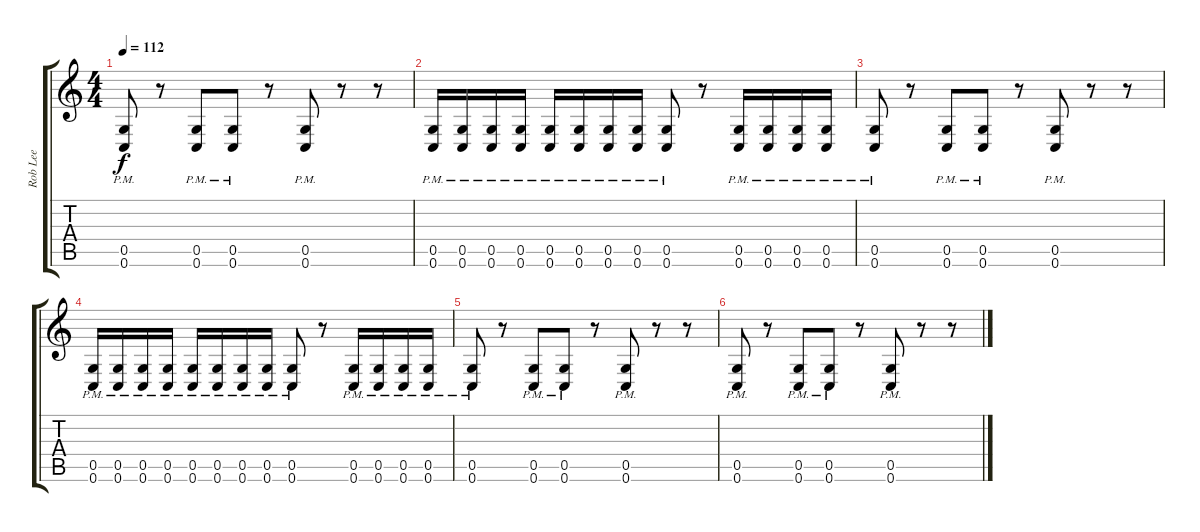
\track ("Rob Lee" "Rob Lee") {instrument overdrivenguitar}
\staff {score tabs}
\tuning (D4 A3 F3 C3 G2 C2) {hide}
\ts (4 4)
\tempo 112
\clef g2
\ks c
(0.5{pm} 0.6).8{dy f} r.8 (0.5{pm} 0.6).8 (0.5{pm} 0.6).8 r.8 (0.5{pm} 0.6).8 r.8 r.8 |
(0.5{pm} 0.6).16{volume 0} (0.5{pm} 0.6).16 (0.5{pm} 0.6).16 (0.5{pm} 0.6).16 (0.5{pm} 0.6).16 (0.5{pm} 0.6).16 (0.5{pm} 0.6).16 (0.5{pm} 0.6).16 (0.5{pm} 0.6).8 r.8 (0.5{pm} 0.6).16 (0.5{pm} 0.6).16 (0.5{pm} 0.6).16 (0.5{pm} 0.6).16 |
(0.5{pm} 0.6).8 r.8 (0.5{pm} 0.6).8 (0.5{pm} 0.6).8 r.8 (0.5{pm} 0.6).8 r.8 r.8 |
(0.5{pm} 0.6).16 (0.5{pm} 0.6).16 (0.5{pm} 0.6).16 (0.5{pm} 0.6).16 (0.5{pm} 0.6).16 (0.5{pm} 0.6).16 (0.5{pm} 0.6).16 (0.5{pm} 0.6).16 (0.5{pm} 0.6).8 r.8 (0.5{pm} 0.6).16 (0.5{pm} 0.6).16 (0.5{pm} 0.6).16 (0.5{pm} 0.6).16 |
(0.5{pm} 0.6).8 r.8 (0.5{pm} 0.6).8 (0.5{pm} 0.6).8 r.8 (0.5{pm} 0.6).8 r.8 r.8 |
(0.5{pm} 0.6).8 r.8 (0.5{pm} 0.6).8 (0.5{pm} 0.6).8 r.8 (0.5{pm} 0.6).8 r.8 r.8
